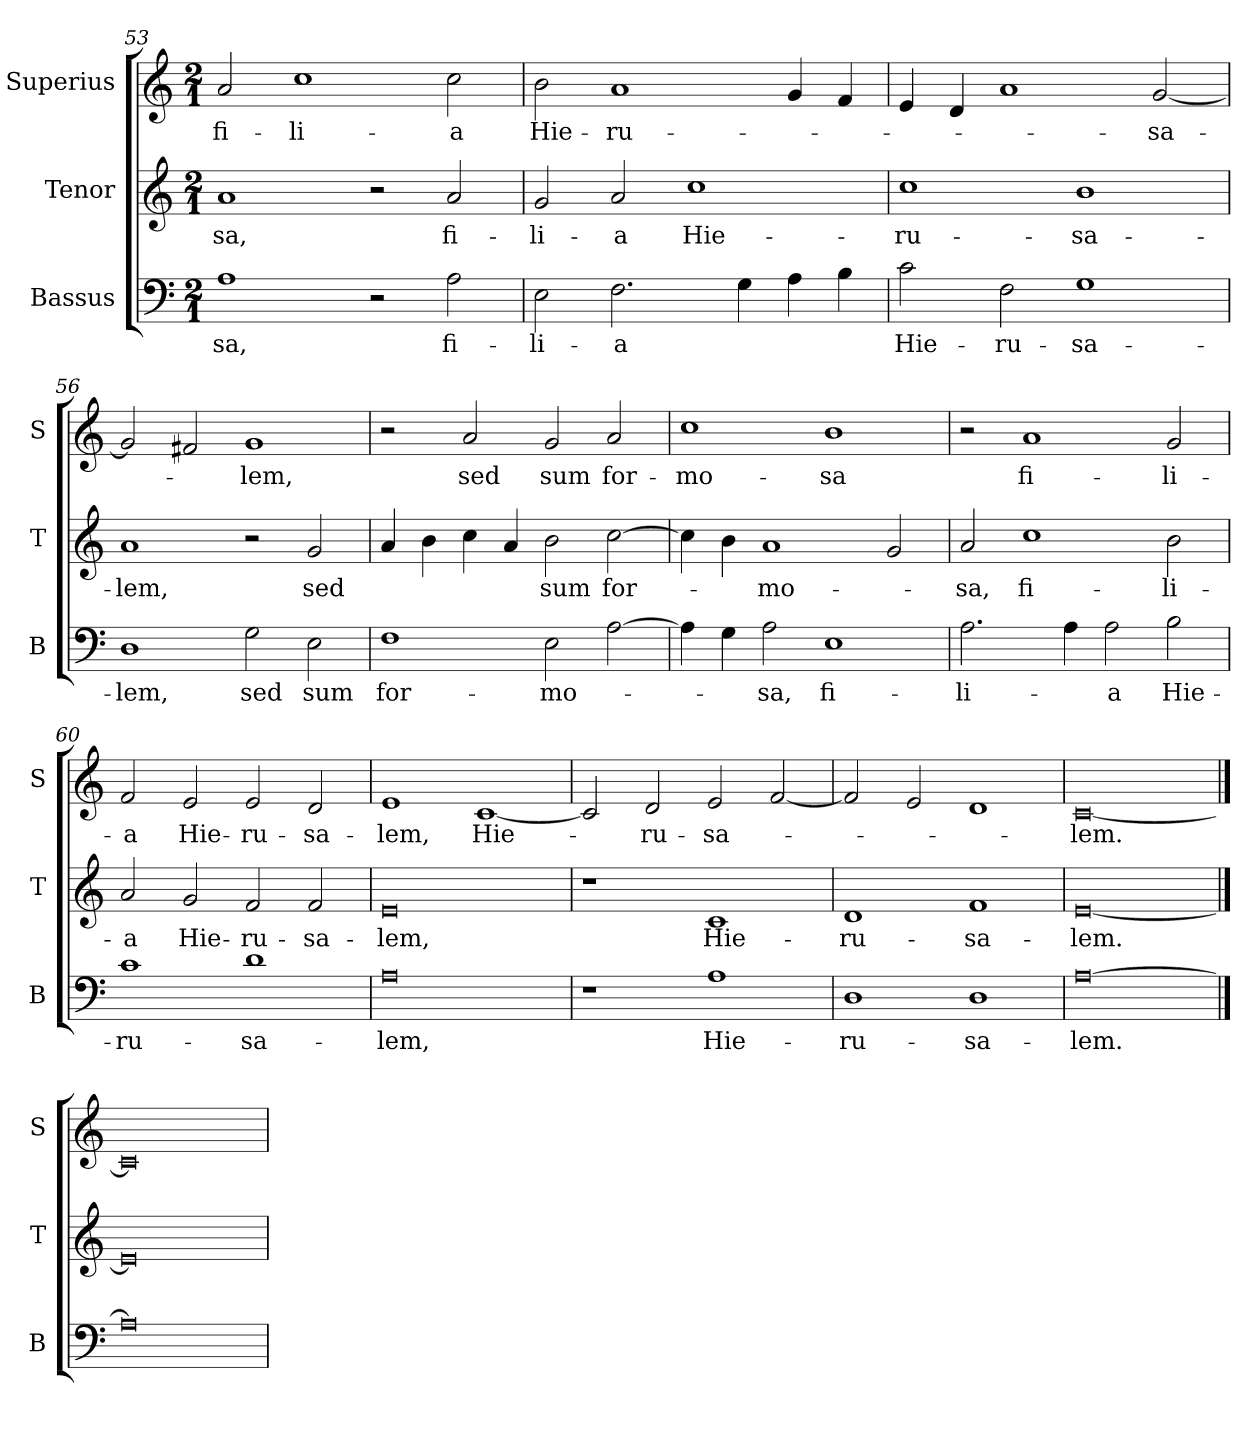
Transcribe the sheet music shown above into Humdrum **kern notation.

**kern	**text	**kern	**text	**kern	**text
*part3	*part3	*part2	*part2	*part1	*part1
*staff3	*staff3	*staff2	*staff2	*staff1	*staff1
*I"Bassus	*	*I"Tenor	*	*I"Superius	*
*I'B	*	*I'T	*	*I'S	*
*clefF4	*	*clefG2	*	*clefG2	*
*k[]	*	*k[]	*	*k[]	*
*C:	*	*C:	*	*C:	*
*M2/1	*	*M2/1	*	*M2/1	*
=53	=53	=53	=53	=53	=53
1A	-sa,	1a	-sa,	2a	fi-
.	.	.	.	1cc	-li-
2r	.	2r	.	.	.
2A	fi-	2a	fi-	2cc	-a
=54	=54	=54	=54	=54	=54
2E	-li-	2g	-li-	2b	Hie-
2.F	-a	2a	-a	1a	-ru-
.	.	1cc	Hie-	.	.
4G	.	.	.	.	.
4A	.	.	.	4g	.
4B	.	.	.	4f	.
=55	=55	=55	=55	=55	=55
2c	Hie-	1cc	-ru-	4e	.
.	.	.	.	4d	.
2F	-ru-	.	.	1a	.
1G	-sa-	1b	-sa-	.	.
.	.	.	.	[2g	-sa-
=56	=56	=56	=56	=56	=56
1D	-lem,	1a	-lem,	2g]	.
.	.	.	.	2f#X	.
2G	sed	2r	.	1g	-lem,
2E	sum	2g	sed	.	.
=57	=57	=57	=57	=57	=57
1F	for-	4a	.	2r	.
.	.	4b	.	.	.
.	.	4cc	.	2a	sed
.	.	4a	.	.	.
2E	-mo-	2b	sum	2g	sum
[2A	.	[2cc	for-	2a	for-
=58	=58	=58	=58	=58	=58
4A]	.	4cc]	.	1cc	-mo-
4G	.	4b	.	.	.
2A	-sa,	1a	-mo-	.	.
1E	fi-	.	.	1b	-sa
.	.	2g	.	.	.
=59	=59	=59	=59	=59	=59
2.A	-li-	2a	-sa,	2r	.
.	.	1cc	fi-	1a	fi-
4A	.	.	.	.	.
2A	-a	.	.	.	.
2B	Hie-	2b	-li-	2g	-li-
=60	=60	=60	=60	=60	=60
1c	-ru-	2a	-a	2f	-a
.	.	2g	Hie-	2e	Hie-
1d	-sa-	2f	-ru-	2e	-ru-
.	.	2f	-sa-	2d	-sa-
=61	=61	=61	=61	=61	=61
0A	-lem,	0e	-lem,	1e	-lem,
.	.	.	.	[1c	Hie-
=62	=62	=62	=62	=62	=62
1r	.	1r	.	2c]	.
.	.	.	.	2d	-ru-
1A	Hie-	1c	Hie-	2e	-sa-
.	.	.	.	[2f	.
=63	=63	=63	=63	=63	=63
1D	-ru-	1d	-ru-	2f]	.
.	.	.	.	2e	.
1D	-sa-	1f	-sa-	1d	.
=64	=64	=64	=64	=64	=64
[0A	-lem.	[0e	-lem.	[0c	-lem.
==65	==65	==65	==65	==65	==65
0A]	.	0e]	.	0c]	.
=	=	=	=	=	=
*-	*-	*-	*-	*-	*-
